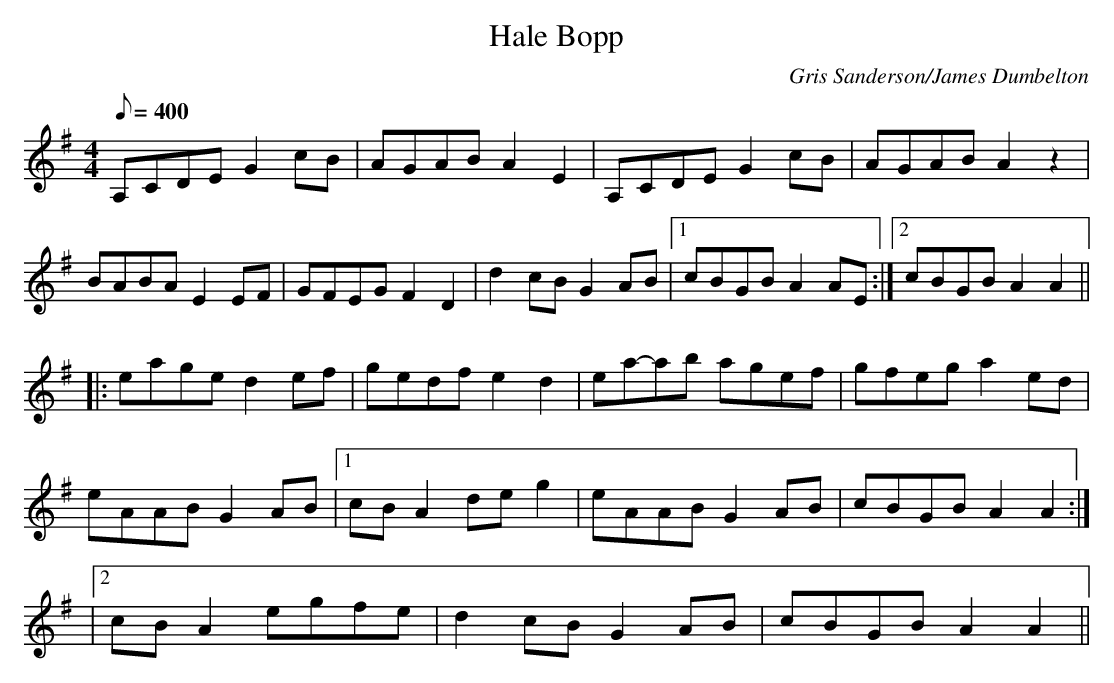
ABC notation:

X:1
T:Hale Bopp
M:4/4
L:1/8
C:Gris Sanderson/James Dumbelton
Q:400
K:Ador
A,CDE G2cB|AGAB A2E2|A,CDE G2cB|AGAB A2z2|
BABA E2EF|GFEG F2D2|d2cB G2AB|1cBGB A2AE:|2cBGB A2A2||
|:eage d2ef|gedf e2d2|ea-ab agef|gfeg a2ed|
eAABG2AB|1cBA2deg2|eAAB G2AB|cBGB A2A2:|
|2cBA2egfe|d2cBG2AB|cBGB A2A2||
